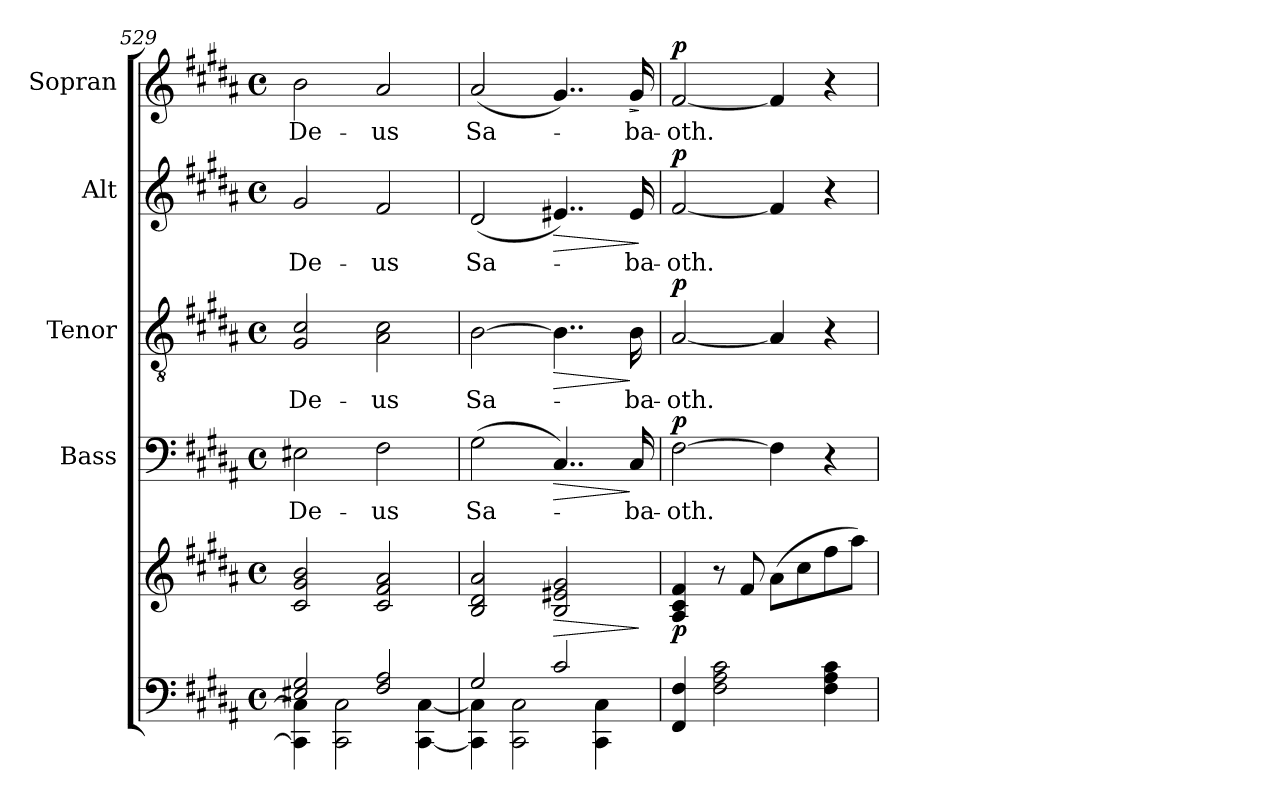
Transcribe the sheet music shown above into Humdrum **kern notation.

**kern	**kern	**dynam	**kern	**text	**dynam	**kern	**text	**dynam	**kern	**text	**dynam	**kern	**text	**dynam
*part5	*part5	*part5	*part4	*part4	*part4	*part3	*part3	*part3	*part2	*part2	*part2	*part1	*part1	*part1
*staff6	*staff5	*staff5/6	*staff4	*staff4	*staff4	*staff3	*staff3	*staff3	*staff2	*staff2	*staff2	*staff1	*staff1	*staff1
*	*	*	*I"Bass	*	*	*I"Tenor	*	*	*I"Alt	*	*	*I"Sopran	*	*
*	*	*	*I'B.	*	*	*I'T.	*	*	*I'A.	*	*	*I'S.	*	*
!!LO:LB:g=z
*clefF4	*clefG2	*	*clefF4	*	*	*clefGv2	*	*	*clefG2	*	*	*clefG2	*	*
*k[f#c#g#d#a#]	*k[f#c#g#d#a#]	*	*k[f#c#g#d#a#]	*	*	*k[f#c#g#d#a#]	*	*	*k[f#c#g#d#a#]	*	*	*k[f#c#g#d#a#]	*	*
*B:	*B:	*	*B:	*	*	*B:	*	*	*B:	*	*	*B:	*	*
*M4/4	*M4/4	*	*M4/4	*	*	*M4/4	*	*	*M4/4	*	*	*M4/4	*	*
*met(c)	*met(c)	*	*met(c)	*	*	*met(c)	*	*	*met(c)	*	*	*met(c)	*	*
=529	=529	=529	=529	=529	=529	=529	=529	=529	=529	=529	=529	=529	=529	=529
*^	*	*	*	*	*	*	*	*	*	*	*	*	*	*
!	!	!	!	!	!LO:LY:b	!	!	!LO:LY:b	!	!	!LO:LY:b	!	!	!LO:LY:b	!
2E#X/ 2G#/	4CC#\] 4C#\]	2c#/ 2g#/ 2b/	.	2E#X\	De-	.	2G#/ 2c#/	De-	.	2g#/	De-	.	2b\	De-	.
.	2CC#\ 2C#\	.	.	.	.	.	.	.	.	.	.	.	.	.	.
!	!	!	!	!	!LO:LY:b	!	!	!LO:LY:b	!	!	!LO:LY:b	!	!	!LO:LY:b	!
2F#/ 2A#/	.	2c#/ 2f#/ 2a#/	.	2F#\	-us	.	2A#\ 2c#\	-us	.	2f#/	-us	.	2a#/	-us	.
.	[<4CC#\ [<4C#\	.	.	.	.	.	.	.	.	.	.	.	.	.	.
=530	=530	=530	=530	=530	=530	=530	=530	=530	=530	=530	=530	=530	=530	=530	=530
!	!	!	!	!	!LO:LY:b	!	!	!LO:LY:b	!	!	!LO:LY:b	!	!	!LO:LY:b	!
2G#/	4CC#\] 4C#\]	2B/ 2d#/ 2a#/	.	(>2G#\	Sa-	.	[2B\	Sa-	.	(<2d#/	Sa-	.	(<2a#/	Sa-	.
.	2CC#\ 2C#\	.	.	.	.	.	.	.	.	.	.	.	.	.	.
!	!	!	!LO:HP:b	!	!	!LO:HP:b	!	!	!LO:HP:b	!	!	!LO:HP:b	!	!	!
2c#/	.	2B/ 2e#X/ 2g#/	>	4..C#/)	.	>	4..B\]	.	>	4..e#X/)	.	>	4..g#/)	.	.
.	4CC#\ 4C#\	.	.	.	.	.	.	.	.	.	.	.	.	.	.
!	!	!	!	!	!LO:LY:b	!	!	!LO:LY:b	!	!	!LO:LY:b	!	!	!LO:LY:b	!LO:HP:b
.	.	.	.	16C#/	-ba-	]	16B\	-ba-	]	16e#/	-ba-	.	16g#/	-ba-	>
*v	*v	*	*	*	*	*	*	*	*	*	*	*	*	*	*
.	.	]	.	.	.	.	.	.	.	.	]	.	.	]
=531	=531	=531	=531	=531	=531	=531	=531	=531	=531	=531	=531	=531	=531	=531
!	!	!LO:DY:b	!	!LO:LY:b	!LO:DY:a	!	!LO:LY:b	!LO:DY:a	!	!LO:LY:b	!LO:DY:a	!	!LO:LY:b	!LO:DY:a
4FF#/ 4F#/	4A#/ 4c#/ 4f#/	p	[2F#\	-oth.	p	[2A#/	-oth.	p	[2f#/	-oth.	p	[2f#/	-oth.	p
2F#\ 2A#\ 2c#\	8r	.	.	.	.	.	.	.	.	.	.	.	.	.
.	8f#/	.	.	.	.	.	.	.	.	.	.	.	.	.
.	(>8a#\L	.	4F#\]	.	.	4A#/]	.	.	4f#/]	.	.	4f#/]	.	.
.	8cc#\	.	.	.	.	.	.	.	.	.	.	.	.	.
4F#\ 4A#\ 4c#\	8ff#\	.	4r	.	.	4r	.	.	4r	.	.	4r	.	.
.	8aa#\J)	.	.	.	.	.	.	.	.	.	.	.	.	.
=	=	=	=	=	=	=	=	=	=	=	=	=	=	=
*-	*-	*-	*-	*-	*-	*-	*-	*-	*-	*-	*-	*-	*-	*-
